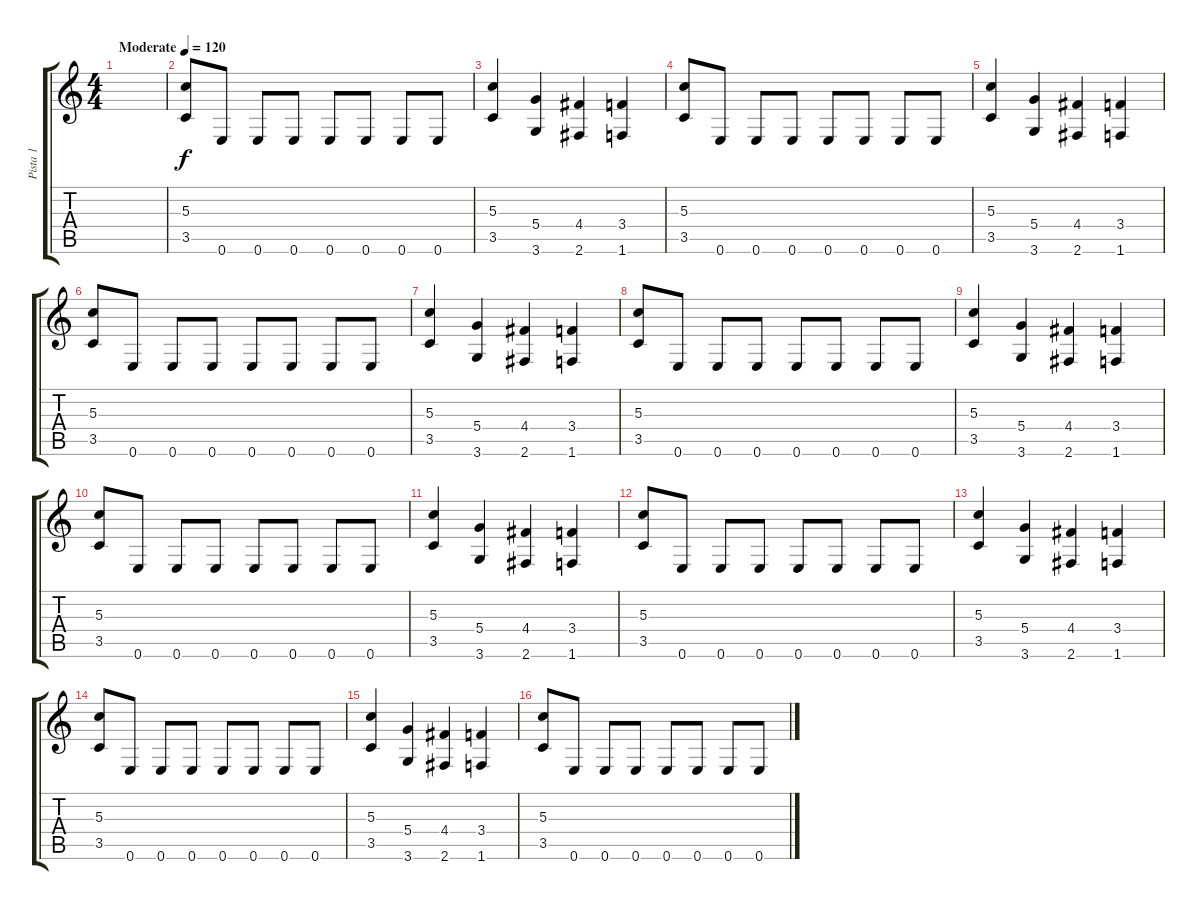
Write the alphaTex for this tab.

\track ("Pista 1" "Pista 1") {instrument acousticguitarsteel}
\staff {score tabs}
\tuning (E4 B3 G3 D3 A2 E2) {hide}
\ts (4 4)
\tempo (120 "Moderate")
\tempo 220
\tempo (120 "Moderate")
\clef g2
\ks c
|
(5.3 3.5).8 0.6.8 0.6.8 0.6.8 0.6.8 0.6.8 0.6.8 0.6.8 |
(5.3 3.5).4 (5.4 3.6).4 (4.4 2.6).4 (3.4 1.6).4 |
(5.3 3.5).8 0.6.8 0.6.8 0.6.8 0.6.8 0.6.8 0.6.8 0.6.8 |
(5.3 3.5).4 (5.4 3.6).4 (4.4 2.6).4 (3.4 1.6).4 |
(5.3 3.5).8 0.6.8 0.6.8 0.6.8 0.6.8 0.6.8 0.6.8 0.6.8 |
(5.3 3.5).4 (5.4 3.6).4 (4.4 2.6).4 (3.4 1.6).4 |
(5.3 3.5).8 0.6.8 0.6.8 0.6.8 0.6.8 0.6.8 0.6.8 0.6.8 |
(5.3 3.5).4 (5.4 3.6).4 (4.4 2.6).4 (3.4 1.6).4 |
(5.3 3.5).8 0.6.8 0.6.8 0.6.8 0.6.8 0.6.8 0.6.8 0.6.8 |
(5.3 3.5).4 (5.4 3.6).4 (4.4 2.6).4 (3.4 1.6).4 |
(5.3 3.5).8 0.6.8 0.6.8 0.6.8 0.6.8 0.6.8 0.6.8 0.6.8 |
(5.3 3.5).4 (5.4 3.6).4 (4.4 2.6).4 (3.4 1.6).4 |
(5.3 3.5).8 0.6.8 0.6.8 0.6.8 0.6.8 0.6.8 0.6.8 0.6.8 |
(5.3 3.5).4 (5.4 3.6).4 (4.4 2.6).4 (3.4 1.6).4 |
(5.3 3.5).8 0.6.8 0.6.8 0.6.8 0.6.8 0.6.8 0.6.8 0.6.8
